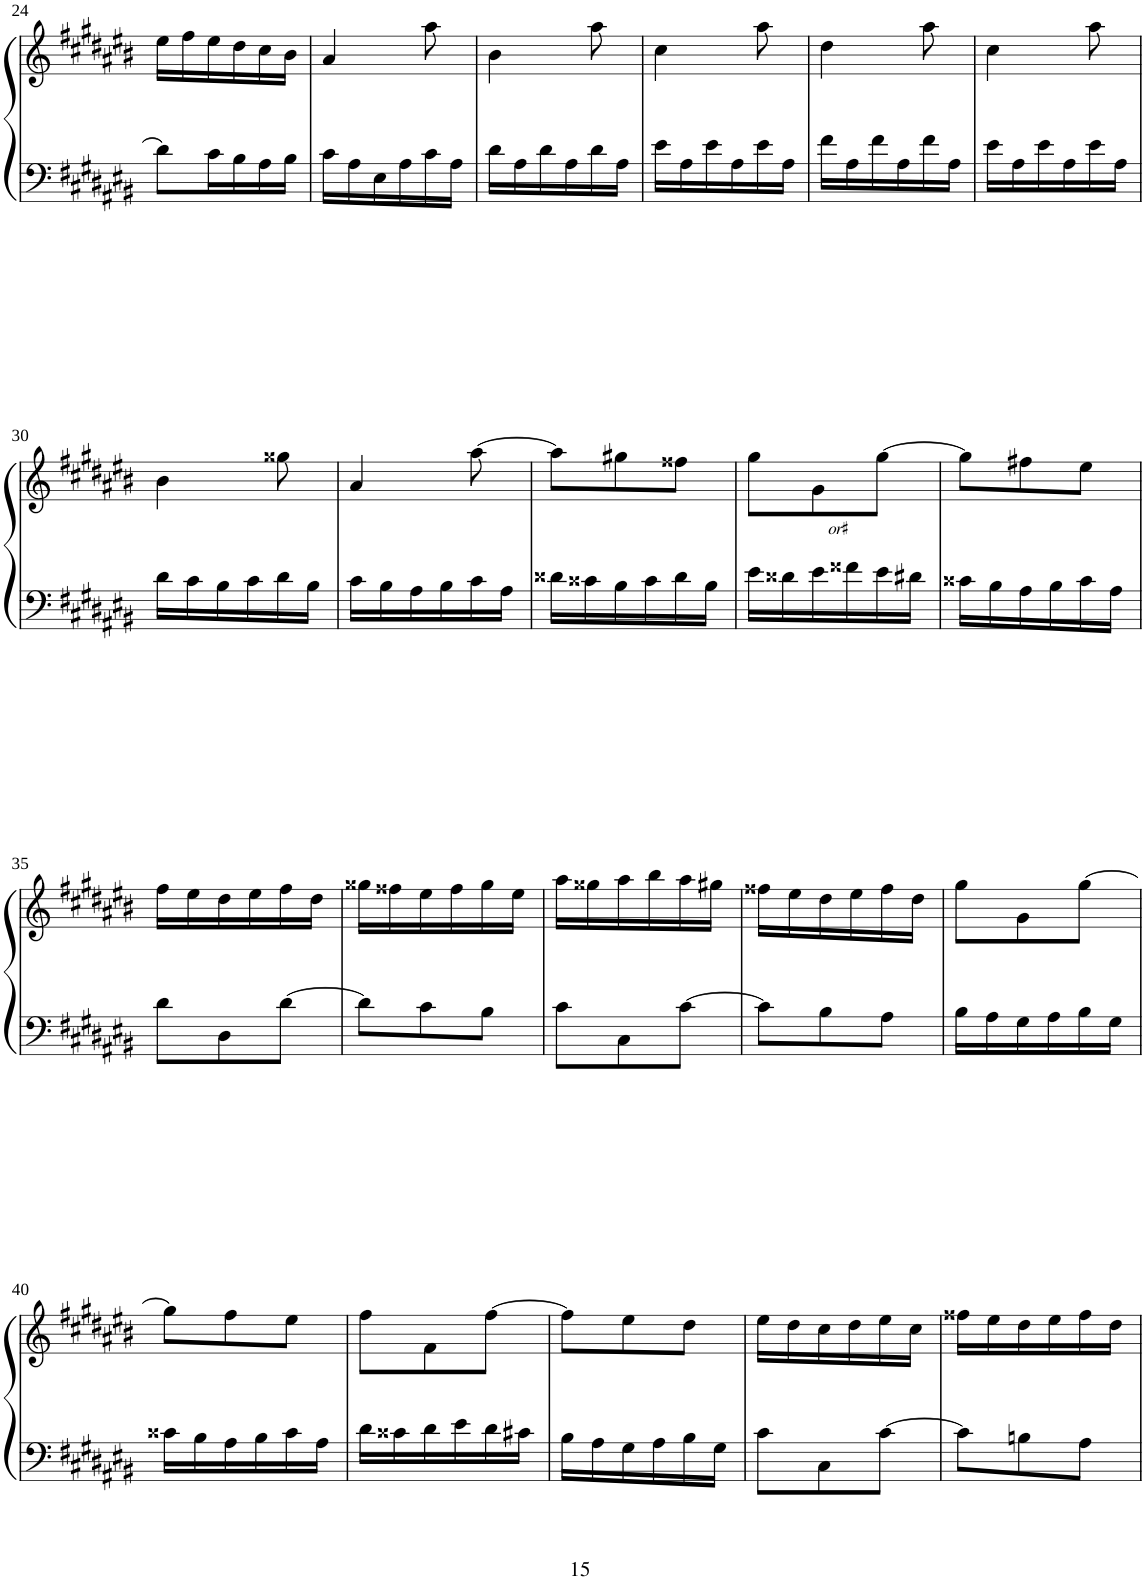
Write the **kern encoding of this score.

**kern	**kern
*part1	*part1
*staff2	*staff1
*I"Piano	*
*I'Pno	*
!!LO:PB:g=z
*clefF4	*clefG2
*k[f#c#g#d#a#e#b#]	*k[f#c#g#d#a#e#b#]
*M3/8	*M3/8
=24	=24
8d#\L]	16ee#\LL
.	16ff#\
16c#\L	16ee#\
16B#\	16dd#\
16A#\	16cc#\
16B#\JJ	16b#\JJ
=25	=25
16c#\LL	4a#/
16A#\	.
16E#\	.
16A#\	.
16c#\	8aa#\
16A#\JJ	.
=26	=26
16d#\LL	4b#\
16A#\	.
16d#\	.
16A#\	.
16d#\	8aa#\
16A#\JJ	.
=27	=27
16e#\LL	4cc#\
16A#\	.
16e#\	.
16A#\	.
16e#\	8aa#\
16A#\JJ	.
=28	=28
16f#\LL	4dd#\
16A#\	.
16f#\	.
16A#\	.
16f#\	8aa#\
16A#\JJ	.
=29	=29
16e#\LL	4cc#\
16A#\	.
16e#\	.
16A#\	.
16e#\	8aa#\
16A#\JJ	.
!!LO:LB:g=z
=30	=30
16d#\LL	4b#\
16c#\	.
16B#\	.
16c#\	.
16d#\	8gg##X\
16B#\JJ	.
=31	=31
16c#\LL	4a#/
16B#\	.
16A#\	.
16B#\	.
16c#\	[8aa#\
16A#\JJ	.
=32	=32
16d##X\LL	8aa#\L]
16c##X\	.
16B#\	8gg#X\
16c##\	.
16d##\	8ff##X\J
16B#\JJ	.
=33	=33
16e#\LL	8gg#\L
16d##X\	.
16e#\	8g#\
!LO:TX:a:i:t=or	!
16f##X\	.
16e#\	[8gg#\J
16d#X\JJ	.
=34	=34
16c##X\LL	8gg#\L]
16B#\	.
16A#\	8ff#X\
16B#\	.
16c##\	8ee#\J
16A#\JJ	.
!!LO:LB:g=z
=35	=35
8d#\L	16ff#\LL
.	16ee#\
8D#\	16dd#\
.	16ee#\
[8d#\J	16ff#\
.	16dd#\JJ
=36	=36
8d#\L]	16gg##X\LL
.	16ff##X\
8c#\	16ee#\
.	16ff##\
8B#\J	16gg##\
.	16ee#\JJ
=37	=37
8c#\L	16aa#\LL
.	16gg##X\
8C#\	16aa#\
.	16bb#\
[8c#\J	16aa#\
.	16gg#X\JJ
=38	=38
8c#\L]	16ff##X\LL
.	16ee#\
8B#\	16dd#\
.	16ee#\
8A#\J	16ff##\
.	16dd#\JJ
=39	=39
16B#\LL	8gg#\L
16A#\	.
16G#\	8g#\
16A#\	.
16B#\	[8gg#\J
16G#\JJ	.
!!LO:LB:g=z
=40	=40
16c##X\LL	8gg#\L]
16B#\	.
16A#\	8ff#\
16B#\	.
16c##\	8ee#\J
16A#\JJ	.
=41	=41
16d#\LL	8ff#\L
16c##X\	.
16d#\	8f#\
16e#\	.
16d#\	[8ff#\J
16c#X\JJ	.
=42	=42
16B#\LL	8ff#\L]
16A#\	.
16G#\	8ee#\
16A#\	.
16B#\	8dd#\J
16G#\JJ	.
=43	=43
8c#\L	16ee#\LL
.	16dd#\
8C#\	16cc#\
.	16dd#\
[8c#\J	16ee#\
.	16cc#\JJ
=44	=44
8c#\L]	16ff##X\LL
.	16ee#\
8Bn\	16dd#\
.	16ee#\
8A#\J	16ff##\
.	16dd#\JJ
=	=
*-	*-
